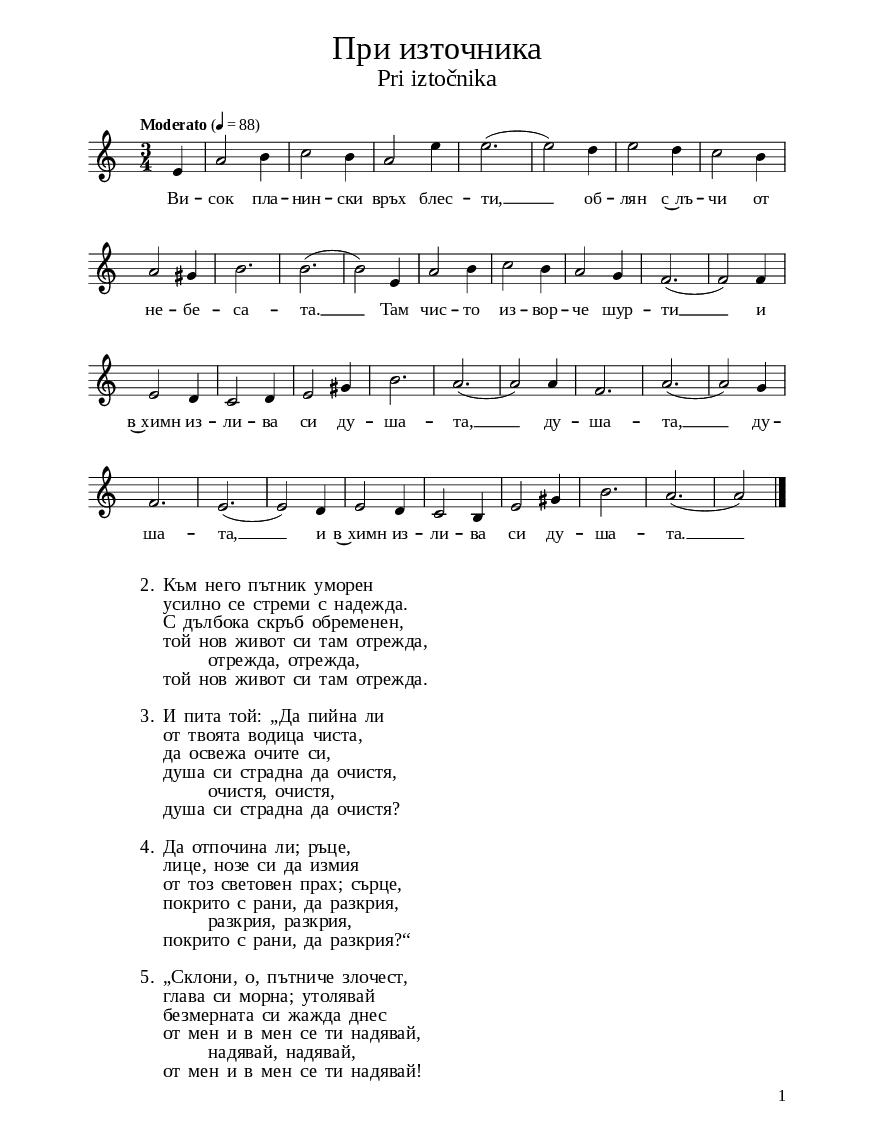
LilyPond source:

\version "2.24.2"

% include paper part and global functions
\include "include/globals.ily"

\bookpart {
   \label #'ref034
  \tocItem \markup "При източника – Pri iztočnika"
  \include "include/bookpart-paper.ily"
  \score {
    \include "include/score-layout.ily"

    \new Voice \absolute{
      \clef treble
      \key a \minor
      \time 3/4
      \tempoFunc "Moderato" 4 "88"
      \autoBeamOff
      \partial 4

      e'4 | a'2 b'4 | c''2 b'4 | a'2 e''4 | e''2. (| e''2) d''4 | e''2 d''4 | c''2 b'4 \break |
      a'2 gis'4 | b'2. | b'2. (| b'2 ) e'4 | a'2 b'4 | c''2 b'4 | a'2 g'4 | f'2. (| f'2 ) f'4 \break |
      e'2 d'4 | c'2 d'4 | e'2 gis'4 | b'2. | a'2. (| a'2 )a'4 | f'2. | a'2. ( | a'2 ) g'4 \break |
      f'2. | e'2. (|e'2) d'4 e'2 d'4 | c'2 b4 | e'2 gis'4 | b'2. | a'2. ( | a'2 ) \bar "|." \break
    }
    \addlyrics {
      Ви -- сок
      пла -- нин -- ски връх блес -- ти, __ об -- лян с~лъ
      -- чи от не -- бе -- са -- та. __ Там чис -- то из
      -- вор -- че шур -- ти __ и в~химн из -- ли -- ва
      си ду -- ша -- -- та, __ ду -- ша -- та, __ ду -- ша --
      та, __ и в~химн из -- ли -- ва си ду -- ша -- та. __
    }

    \header {
      title = \titleFunc "При източника" "Pri iztočnika"
    }

    \midi{}

  } % score



  \markup \fontsize #+1.7 {
    \hspace #5
    \override #'(baseline-skip . 1.8)
    \column {
      \line { 2. Към него пътник уморен}
      \line {   "   " усилно се стреми с надежда.}
      \line {   "   " С дълбока скръб обременен,}
      \line {   "   " той нов живот си там отрежда,}
      \line {   "   "  "   "  "   " отрежда, отрежда,}
      \line {   "   " той нов живот си там отрежда.}
      \line { " " }
      \line { 3. И пита той: „Да пийна ли}
      \line {   "   " от твоята водица чиста, }
      \line {   "   " да освежа очите си,}
      \line {   "   " душа си страдна да очистя,}
      \line {    "   "  "   "  "   " очистя, очистя,}
      \line {   "   " душа си страдна да очистя?}
      \line { " " }
      \line { 4. Да отпочина ли; ръце,}
      \line {   "   " лице, нозе си да измия}
      \line {   "   " от тоз световен прах; сърце,}
      \line {   "   " покрито с рани, да разкрия,}
      \line {    "   "  "   "  "   " разкрия, разкрия,}
      \line {   "   " покрито с рани, да разкрия?“}
      \line { " " }
      \line { 5.  „Склони, о, пътниче злочест,}
      \line {   "   " глава си морна; утолявай}
      \line {   "   " безмерната си жажда днес}
      \line {   "   " от мен и в мен се ти надявай,}
      \line {   "   "  "   "  "   " надявай, надявай,}
      \line {   "   " от мен и в мен се ти надявай!}




    }

  } % markup

  \pageBreak

  \markup \fontsize #+1.7 {
    \hspace #5
    \override #'(baseline-skip . 1.8)
    \column {

      \line { 6. Гласа ти мъченишки чух,}
      \line {   "   " приех и твойта жалба мила.}
      \line {   "   " Аз съм велик Божествен дух}
      \line {   "   " и ще ти дам живот и сила,}
      \line {   "   "  "   "  "   " и сила, и сила,}
      \line {   "   " и ще ти дам живот и сила.}
      \line { " " }
      \line { 7. Ела, ела и пий от мен,}
      \line {   "   " о, мило Божие създание!}
      \line {   "   " Настъпи веч последен ден}
      \line {   "   " на всяка мъка и страданье,}
      \line {  "   "  "   "  "   " страданье, страданье,}
      \line {   "   " на всяка мъка и страданье.“}

    }

  } % markup


  \markup \empty-two


  % include foreign translation(s) of the song
  

} % bookpart
